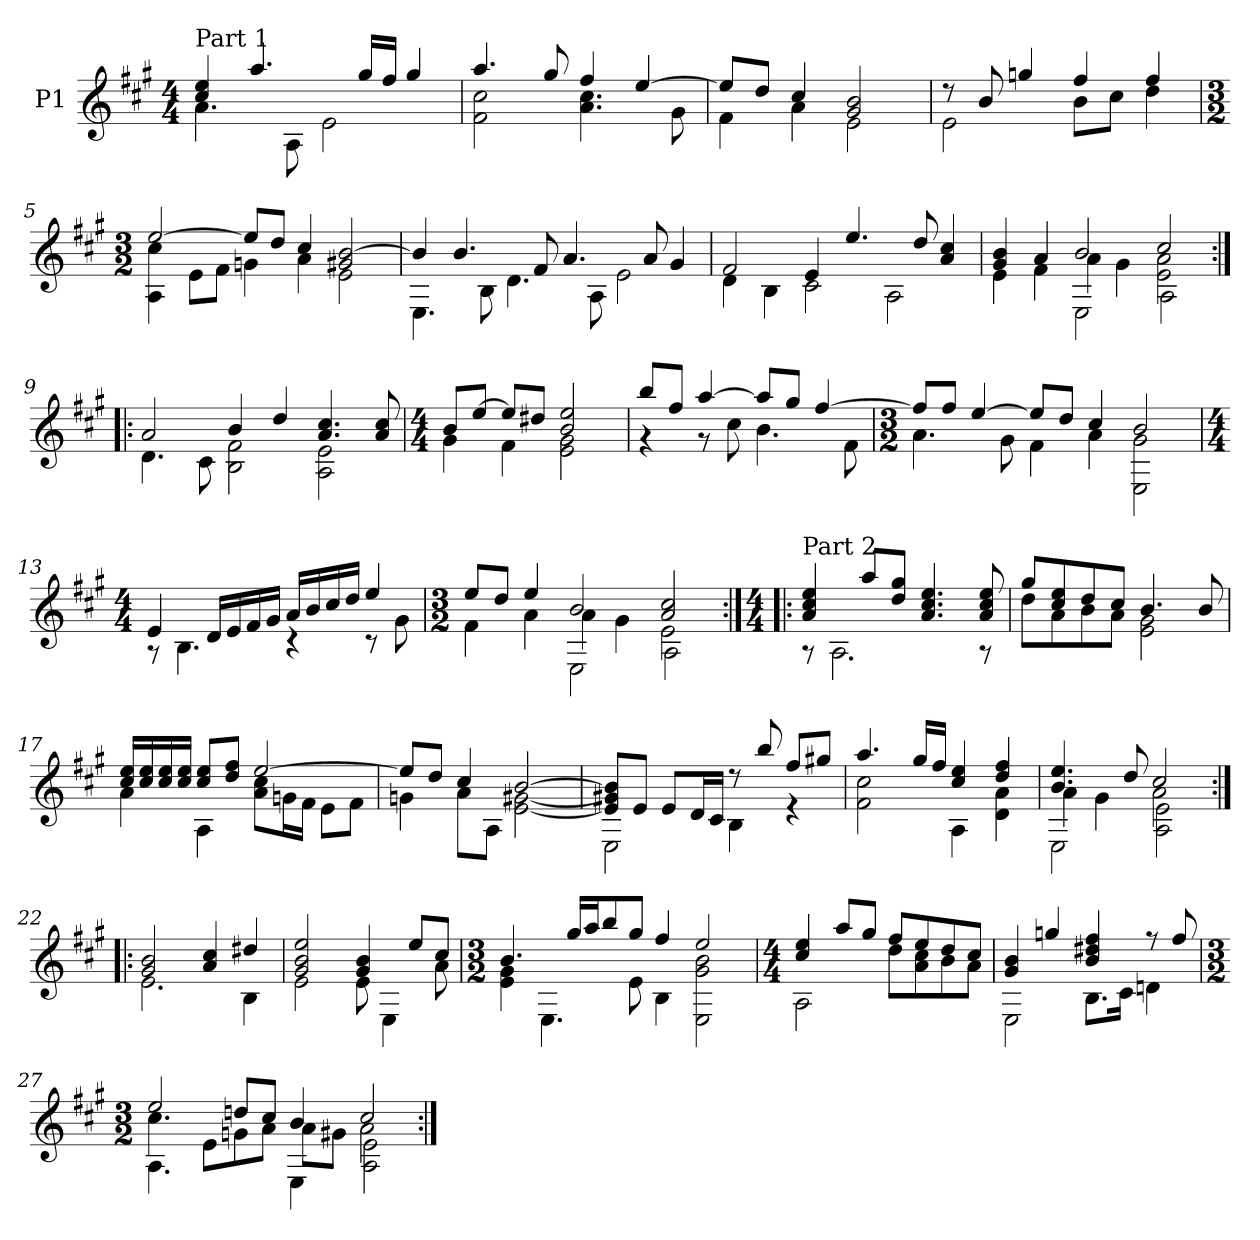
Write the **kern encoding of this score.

**kern
*part1
*staff1
*I"P1
!!LO:PB:g=z
*clefG2
*ITrd7c12
*k[f#c#g#]
*A:
*M4/4
*MM76
=1
*^
!LO:TX:a:t=Part 1	!
4c#i/ 4ei	4.Ai\
4.ai/	.
.	8AAi\
.	2Ei\
16g#i/LL	.
16f#i/JJ	.
4g#i/	.
=2	=2
4.ai/	2F#i\ 2c#i
8g#i/	.
4f#i/	4.Ai\ 4.c#i
[>4ei/	.
.	8G#i\
=3	=3
8ei/L]	4F#i\
8di/J	.
4c#i/	4Ai\
2G#i/ 2Bi	2Ei\
=4	=4
8r	2Ei\
8Bi/	.
4gni/	.
4f#i/	8Bi\L
.	8c#i\J
4f#i/	4di\
!!LO:LB:g=z	!!
=5	=5
*M3/2	*
[>2ei/	4AAi\ 4c#i
.	8Ei\L
.	8F#i\J
8ei/L]	4Gni\
8di/J	.
4c#i/	4Ai\
2G#Xi/ [>2Bi	2Ei\
=6	=6
4Bi/]	4.EEi\
4.Bi/	.
.	8BBi\
.	4.Di\
8F#i/	.
4.Ai/	.
.	8AAi\
.	2Ei\
8Ai/	.
4G#i/	.
=7	=7
2F#i/	4Di\
.	4BBi\
4Ei/	2C#i\
4.ei/	.
.	2AAi\
8di/	.
4Ai/ 4c#i	.
!!LO:LB:g=z	!!
=8	=8
*	*^
4G#i/ 4Bi	4Ei\	2ryy
4Ai/	4F#i\	.
2Bi/	4Ai\	2EEi\
.	4G#i\	.
2c#i/	2Ei\ 2Ai	2AAi\
*	*v	*v
=9:|!|:	=9:|!|:
2Ai/	4.Di\
.	8C#i\
4Bi/	2BBi\ 2F#i
4di/	.
4.Ai/ 4.c#i	2AAi\ 2Ei
8Ai/ 8c#i	.
=10	=10
*M4/4	*
8Bi/L	4G#i\
[>8ei/J	.
8ei/L]	4F#i\
8d#Xi/J	.
2Bi/ 2ei	2Ei\ 2G#i
!!LO:LB:g=z	!!
=11	=11
8bi/L	4r
8f#i/J	.
[>4ai/	8r
.	8c#i\
8ai/L]	4.Bi\
8g#i/J	.
[>4f#i/	.
.	8F#i\
=12	=12
*M3/2	*
8f#i/L]	4.Ai\
8f#i/J	.
[>4ei/	.
.	8G#i\
8ei/L]	4F#i\
8di/J	.
4c#i/	4Ai\
2Bi/	2EEi\ 2G#i
=13	=13
*M4/4	*
4Ei/	8r
.	4.BBi\
16Di/LL	.
16Ei/	.
16F#i/	.
16G#i/JJ	.
16Ai/LL	4r
16Bi/	.
16c#i/	.
16di/JJ	.
4ei/	8r
.	8G#i\
*v	*v
!!LO:LB:g=z
=14
*M3/2
*^
*	*^
8ei/L	4F#i\	2ryy
8di/J	.	.
4ei/	4Ai\	.
2Bi/	4Ai\	2EEi\
.	4G#i\	.
2Ai/ 2c#i	2Ei\	2AAi\
*v	*v	*v
=15:|!|:
*M4/4
*^
*	*^
!LO:TX:a:t=Part 2	!	!
*	*v	*v
4Ai/ 4c#i 4ei	8r
.	2.AAi\
8ai/L	.
8di/ 8g#iJ	.
4.Ai/ 4.c#i 4.ei	.
8Ai/ 8c#i 8ei	8r
=16	=16
8g#i/L	8di\L
8c#i/ 8ei	8Ai\
8di/	8Bi\
8c#i/J	8Ai\J
4.Bi/	2Ei\ 2G#i
8Bi/	.
!!LO:LB:g=z	!!
=17	=17
16c#i/ 16eiLL	4Ai\
16c#i/ 16ei	.
16c#i/ 16ei	.
16c#i/ 16eiJJ	.
8c#i/ 8eiL	4AAi\
8di/ 8f#iJ	.
[>2ei/	8Ai\ 8c#iL
.	16Gni\L
.	16F#i\JJ
.	8Ei\L
.	8F#i\J
=18	=18
8ei/L]	4Gni\
8di/J	.
4c#i/	8Ai\L
.	8AAi\J
[>2Bi/	[<2Ei\ [<2G#Xi
=19	=19
8Ei/] 8G#Xi] 8Bi]L	2EEi\
8Ei/J	.
8Ei/L	.
16Di/L	.
16C#i/JJ	.
8r	4BBi\
8bi/	.
8f#i/L	4r
8g#Xi/J	.
=20	=20
4.ai/	2F#i\ 2c#i
16g#i/LL	.
16f#i/JJ	.
4c#i/ 4ei	4AAi\
4di/ 4f#i	4Di\ 4Ai
!!LO:LB:g=z	!!
=21	=21
*	*^
4.Bi/ 4.ei	4Ai\	2EEi\
.	4G#i\	.
8di/	.	.
2c#i/	2Ai\	2AAi\ 2Ei
*	*v	*v
=22:|!|:	=22:|!|:
2G#i/ 2Bi	2.Ei\
4Ai/ 4c#i	.
4d#Xi/	4BBi\
=23	=23
2G#i/ 2Bi 2ei	2Ei\
4G#i/ 4Bi	8Ei\
.	4EEi\
8ei/L	.
8c#i/J	8Ai\
=24	=24
*M3/2	*
4.Bi/	4Ei\ 4G#i
.	4.EEi\
16g#i/LL	.
16ai/J	.
8bi/	.
8g#i/J	8Ei\
4f#i/	4BBi\
2ei/	2EEi\ 2G#i 2Bi
!!LO:LB:g=z	!!
=25	=25
*M4/4	*
4c#i/ 4ei	2AAi\
8ai/L	.
8g#i/J	.
8f#i/L	8di\L
8ei/	8Ai\ 8c#i
8di/	8Bi\
8c#i/J	8Ai\J
=26	=26
4G#i/ 4Bi	2EEi\
4gni/	.
4Bi/ 4d#Xi 4f#i	8.BBi\L
.	16C#i\Jk
8r	4Dni\
8f#i/	.
*v	*v
=27
*M3/2
*^
*	*^
2ei/	4.c#i\	4.AAi\
.	4.ryy	8Ei\L
8dni/L	.	8Gni\
8c#i/J	.	8Ai\J
4Bi/	8Ai\L	4EEi\
.	8G#Xi\J	.
2c#i/	2Ai\	2AAi\ 2Ei
*v	*v	*v
=:|!
*-
